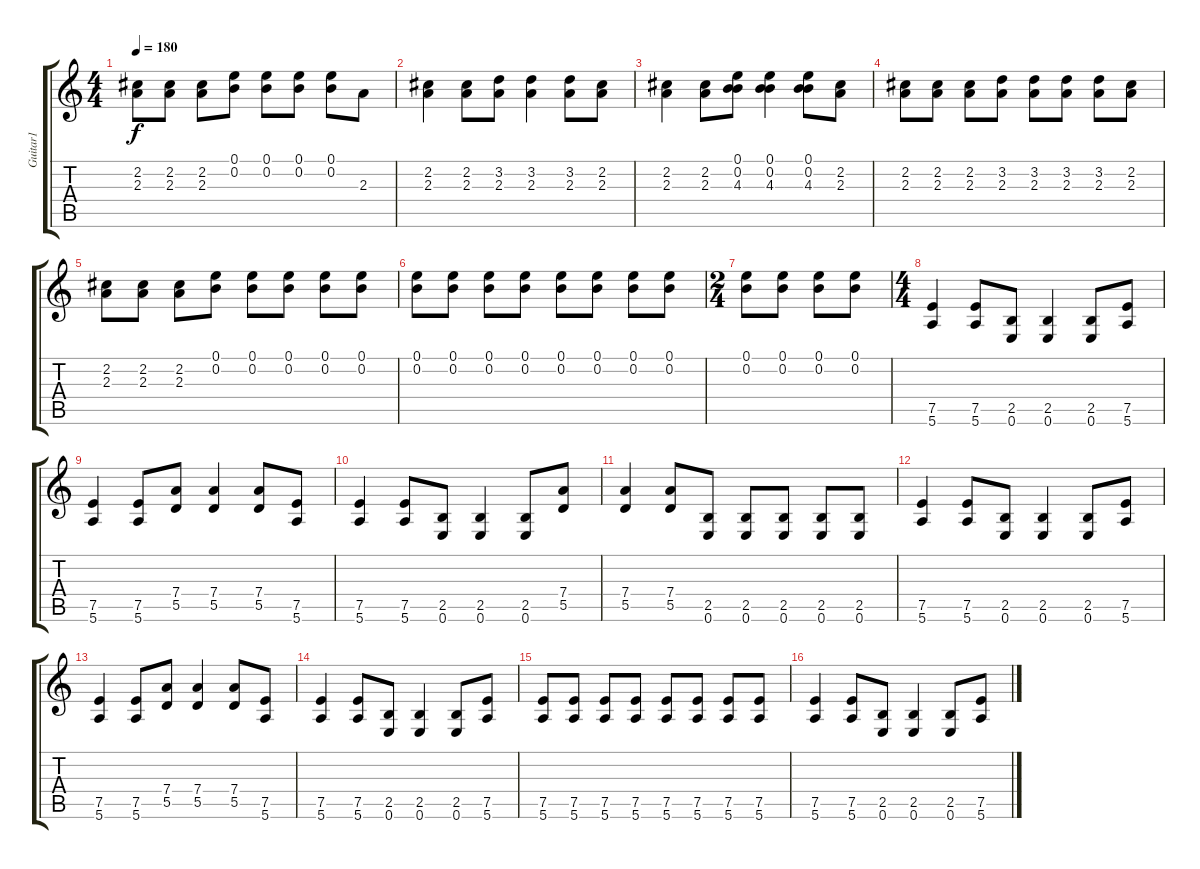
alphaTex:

\track ("Guitar1" "Guitar1") {instrument distortionguitar}
\staff {score tabs}
\tuning (E4 B3 G3 D3 A2 E2) {hide}
\ts (4 4)
\tempo 180
\clef g2
\ks c
(2.2 2.3).8{dy f} (2.2 2.3).8 (2.2 2.3).8 (0.1 0.2).8 (0.1 0.2).8 (0.1 0.2).8 (0.1 0.2).8 2.3.8 |
(2.2 2.3).4 (2.2 2.3).8 (3.2 2.3).8 (3.2 2.3).4 (3.2 2.3).8 (2.2 2.3).8 |
(2.2 2.3).4 (2.2 2.3).8 (0.1 0.2 4.3).8 (0.1 0.2 4.3).4 (0.1 0.2 4.3).8 (2.2 2.3).8 |
(2.2 2.3).8 (2.2 2.3).8 (2.2 2.3).8 (3.2 2.3).8 (3.2 2.3).8 (3.2 2.3).8 (3.2 2.3).8 (2.2 2.3).8 |
(2.2 2.3).8 (2.2 2.3).8 (2.2 2.3).8 (0.1 0.2).8 (0.1 0.2).8 (0.1 0.2).8 (0.1 0.2).8 (0.1 0.2).8 |
(0.1 0.2).8 (0.1 0.2).8 (0.1 0.2).8 (0.1 0.2).8 (0.1 0.2).8 (0.1 0.2).8 (0.1 0.2).8 (0.1 0.2).8 |
\ts (2 4)
(0.1 0.2).8 (0.1 0.2).8 (0.1 0.2).8 (0.1 0.2).8 |
\ts (4 4)
(7.5 5.6).4 (7.5 5.6).8 (2.5 0.6).8 (2.5 0.6).4 (2.5 0.6).8 (7.5 5.6).8 |
(7.5 5.6).4 (7.5 5.6).8 (7.4 5.5).8 (7.4 5.5).4 (7.4 5.5).8 (7.5 5.6).8 |
(7.5 5.6).4 (7.5 5.6).8 (2.5 0.6).8 (2.5 0.6).4 (2.5 0.6).8 (7.4 5.5).8 |
(7.4 5.5).4 (7.4 5.5).8 (2.5 0.6).8 (2.5 0.6).8 (2.5 0.6).8 (2.5 0.6).8 (2.5 0.6).8 |
(7.5 5.6).4 (7.5 5.6).8 (2.5 0.6).8 (2.5 0.6).4 (2.5 0.6).8 (7.5 5.6).8 |
(7.5 5.6).4 (7.5 5.6).8 (7.4 5.5).8 (7.4 5.5).4 (7.4 5.5).8 (7.5 5.6).8 |
(7.5 5.6).4 (7.5 5.6).8 (2.5 0.6).8 (2.5 0.6).4 (2.5 0.6).8 (7.5 5.6).8 |
(7.5 5.6).8 (7.5 5.6).8 (7.5 5.6).8 (7.5 5.6).8 (7.5 5.6).8 (7.5 5.6).8 (7.5 5.6).8 (7.5 5.6).8 |
(7.5 5.6).4 (7.5 5.6).8 (2.5 0.6).8 (2.5 0.6).4 (2.5 0.6).8 (7.5 5.6).8
